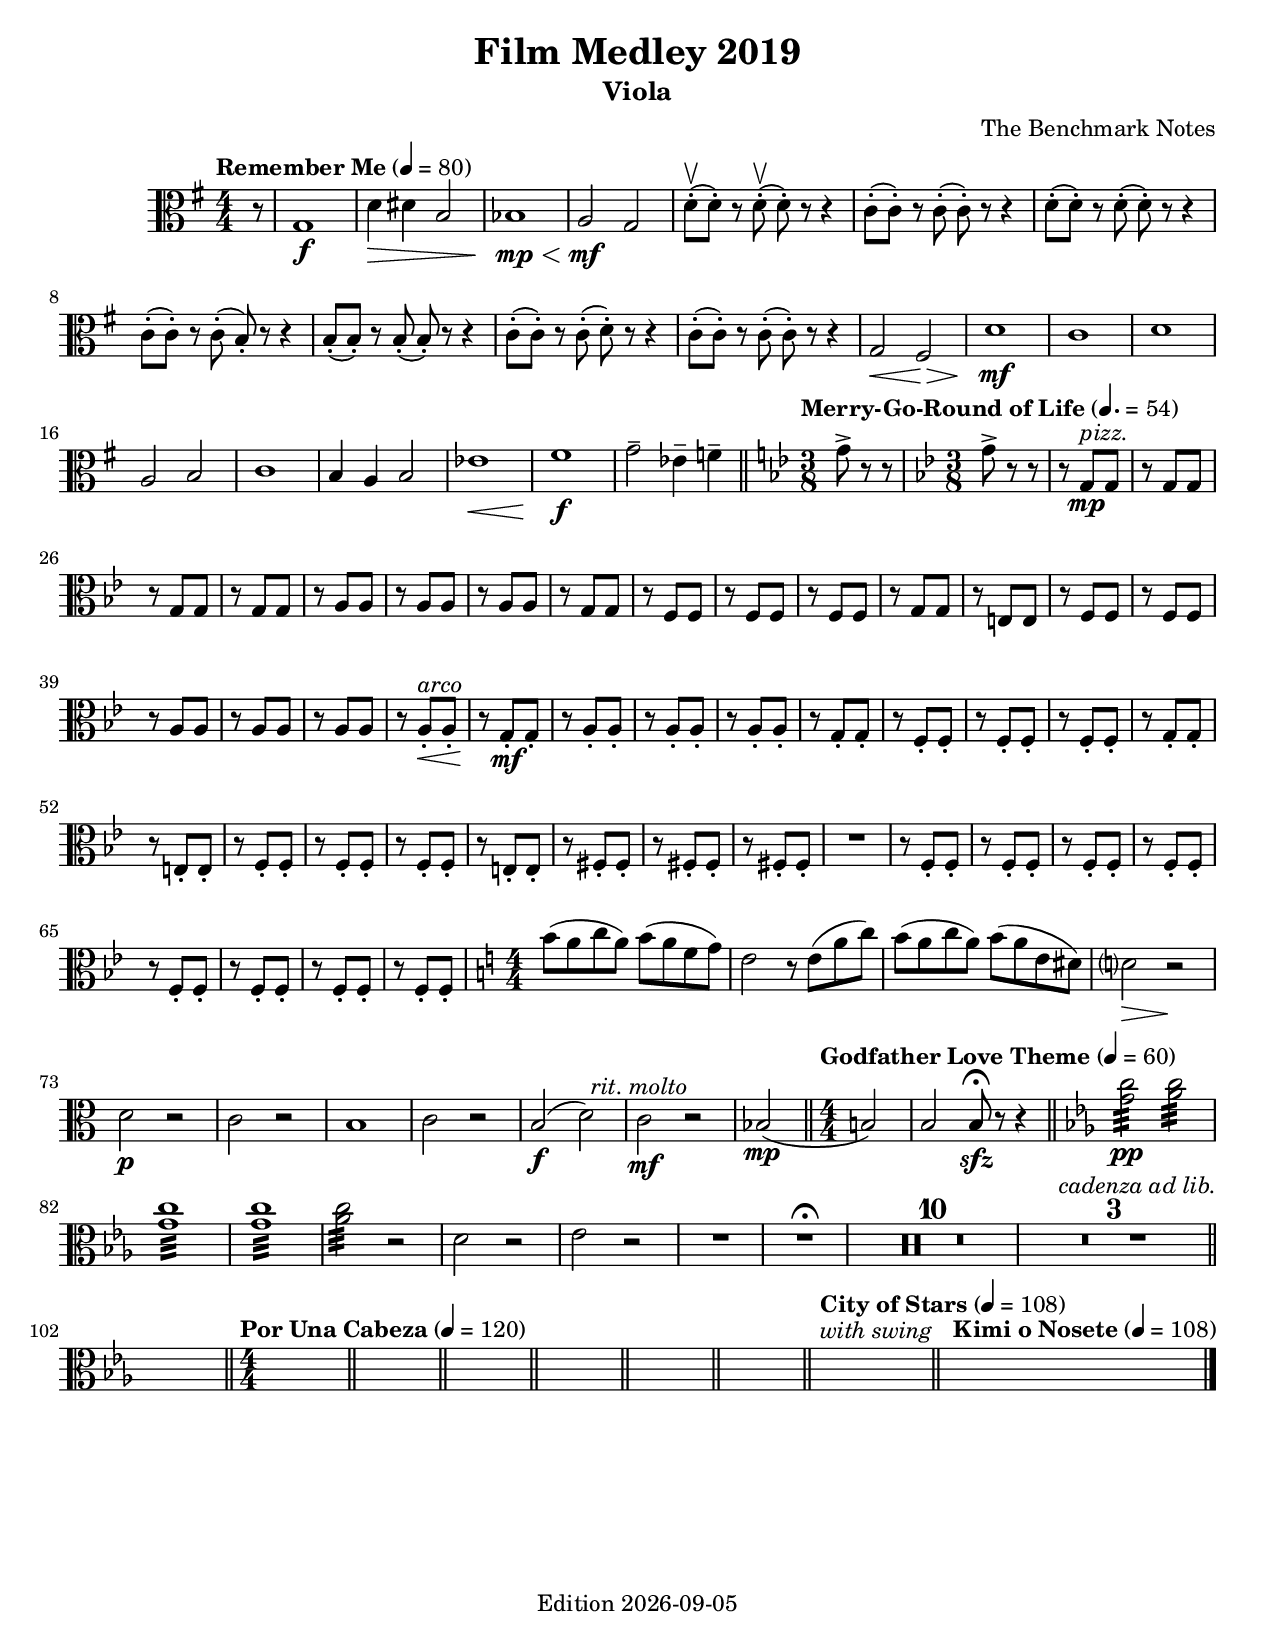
\version "2.18.2"
\include "header.ly"
\include "Tempo.ly"
\include "RememberMeNotes.ly"
\include "MerryGoRoundNotes.ly"
\include "GodfatherNotes.ly"

#(set-default-paper-size "letter")

\paper {
  page-count = 1
}

\header {
  instrument = "Viola"
}

\score {
  \new Staff {
    \clef alto
    \numericTimeSignature
    \compressFullBarRests
    \accidentalStyle modern-cautionary
    <<
      \removeWithTag #'single {
        \RememberMeViola
        \MerryGoRoundViola
        \GodfatherViola
      }
      \Tempo
    >>
  }
}